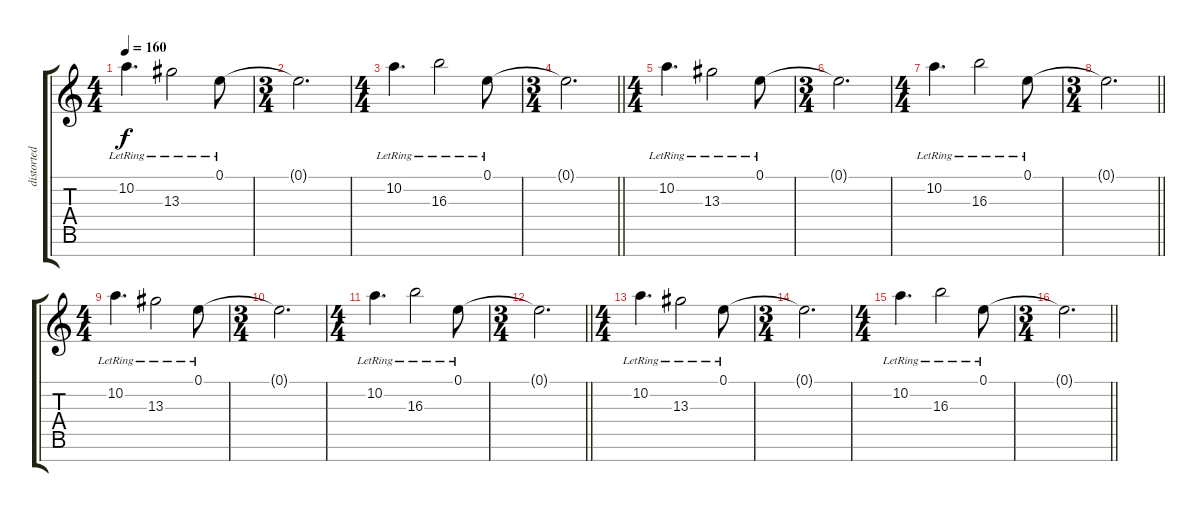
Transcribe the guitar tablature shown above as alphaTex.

\track ("distorted guitar 1" "distorted ") {instrument distortionguitar}
\staff {score tabs}
\tuning (E4 B3 G3 D3 A2 E2 B1) {hide}
\ts (4 4)
\tempo 160
\clef g2
\ks c
10.2{lr}.4{d dy f} 13.3{lr}.2 0.1{lr}.8 |
\ts (3 4)
0.1{t}.2{d} |
\ts (4 4)
10.2{lr}.4{d} 16.3{lr}.2 0.1{lr}.8 |
\ts (3 4)
\barLineRight lightlight
0.1{t}.2{d} |
\ts (4 4)
10.2{lr}.4{d} 13.3{lr}.2 0.1{lr}.8 |
\ts (3 4)
0.1{t}.2{d} |
\ts (4 4)
10.2{lr}.4{d} 16.3{lr}.2 0.1{lr}.8 |
\ts (3 4)
\barLineRight lightlight
0.1{t}.2{d} |
\ts (4 4)
10.2{lr}.4{d} 13.3{lr}.2 0.1{lr}.8 |
\ts (3 4)
0.1{t}.2{d} |
\ts (4 4)
10.2{lr}.4{d} 16.3{lr}.2 0.1{lr}.8 |
\ts (3 4)
\barLineRight lightlight
0.1{t}.2{d} |
\ts (4 4)
10.2{lr}.4{d volume 6} 13.3{lr}.2 0.1{lr}.8 |
\ts (3 4)
0.1{t}.2{d} |
\ts (4 4)
10.2{lr}.4{d} 16.3{lr}.2 0.1{lr}.8 |
\ts (3 4)
\barLineRight lightlight
0.1{t}.2{d}
